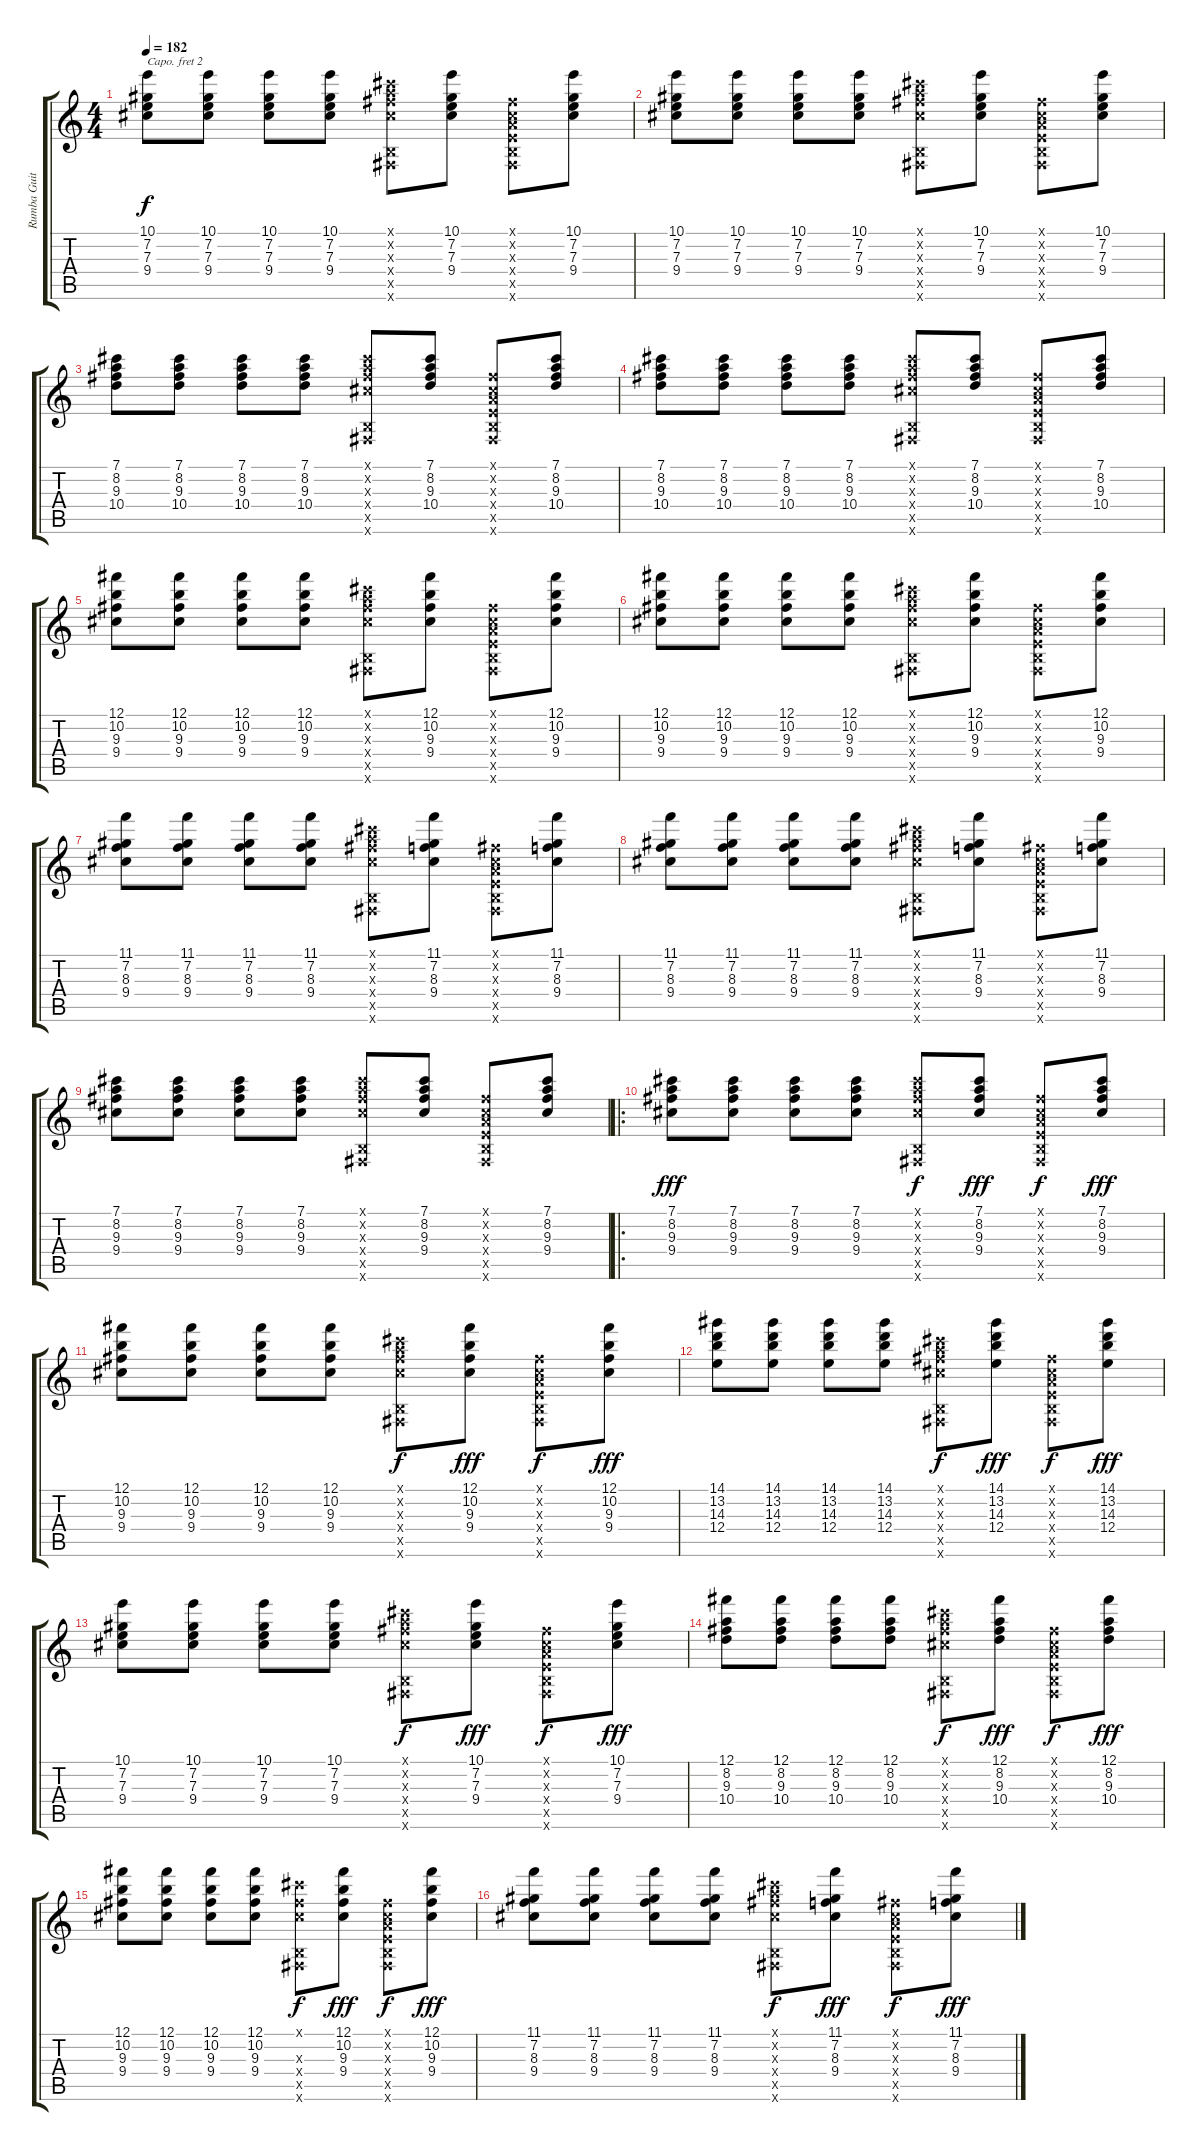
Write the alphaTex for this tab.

\track ("Rumba Guitar2" "Rumba Guit") {instrument acousticguitarnylon}
\staff {score tabs}
\capo 2
\tuning (E4 B3 G3 D3 A2 E2) {hide}
\ts (4 4)
\tempo 182
\clef g2
\ks c
(10.1 7.2 7.3 9.4).8{dy f} (10.1 7.2 7.3 9.4).8 (10.1 7.2 7.3 9.4).8 (10.1 7.2 7.3 9.4).8 (7.1{x} 8.2{x} 9.3{x} 9.4{x} 0.5{x} 0.6{x}).8 (10.1 7.2 7.3 9.4).8 (0.1{x} 0.2{x} 0.3{x} 0.4{x} 0.5{x} 0.6{x}).8 (10.1 7.2 7.3 9.4).8 |
(10.1 7.2 7.3 9.4).8 (10.1 7.2 7.3 9.4).8 (10.1 7.2 7.3 9.4).8 (10.1 7.2 7.3 9.4).8 (7.1{x} 8.2{x} 9.3{x} 9.4{x} 0.5{x} 0.6{x}).8 (10.1 7.2 7.3 9.4).8 (0.1{x} 0.2{x} 0.3{x} 0.4{x} 0.5{x} 0.6{x}).8 (10.1 7.2 7.3 9.4).8 |
(7.1 8.2 9.3 10.4).8 (7.1 8.2 9.3 10.4).8 (7.1 8.2 9.3 10.4).8 (7.1 8.2 9.3 10.4).8 (7.1{x} 8.2{x} 9.3{x} 9.4{x} 0.5{x} 0.6{x}).8 (7.1 8.2 9.3 10.4).8 (0.1{x} 0.2{x} 0.3{x} 0.4{x} 0.5{x} 0.6{x}).8 (7.1 8.2 9.3 10.4).8 |
(7.1 8.2 9.3 10.4).8 (7.1 8.2 9.3 10.4).8 (7.1 8.2 9.3 10.4).8 (7.1 8.2 9.3 10.4).8 (7.1{x} 8.2{x} 9.3{x} 9.4{x} 0.5{x} 0.6{x}).8 (7.1 8.2 9.3 10.4).8 (0.1{x} 0.2{x} 0.3{x} 0.4{x} 0.5{x} 0.6{x}).8 (7.1 8.2 9.3 10.4).8 |
(12.1 10.2 9.3 9.4).8 (12.1 10.2 9.3 9.4).8 (12.1 10.2 9.3 9.4).8 (12.1 10.2 9.3 9.4).8 (7.1{x} 8.2{x} 9.3{x} 9.4{x} 0.5{x} 0.6{x}).8 (12.1 10.2 9.3 9.4).8 (0.1{x} 0.2{x} 0.3{x} 0.4{x} 0.5{x} 0.6{x}).8 (12.1 10.2 9.3 9.4).8 |
(12.1 10.2 9.3 9.4).8 (12.1 10.2 9.3 9.4).8 (12.1 10.2 9.3 9.4).8 (12.1 10.2 9.3 9.4).8 (7.1{x} 8.2{x} 9.3{x} 9.4{x} 0.5{x} 0.6{x}).8 (12.1 10.2 9.3 9.4).8 (0.1{x} 0.2{x} 0.3{x} 0.4{x} 0.5{x} 0.6{x}).8 (12.1 10.2 9.3 9.4).8 |
(11.1 7.2 8.3 9.4).8 (11.1 7.2 8.3 9.4).8 (11.1 7.2 8.3 9.4).8 (11.1 7.2 8.3 9.4).8 (7.1{x} 8.2{x} 9.3{x} 9.4{x} 0.5{x} 0.6{x}).8 (11.1 7.2 8.3 9.4).8 (0.1{x} 0.2{x} 0.3{x} 0.4{x} 0.5{x} 0.6{x}).8 (11.1 7.2 8.3 9.4).8 |
(11.1 7.2 8.3 9.4).8 (11.1 7.2 8.3 9.4).8 (11.1 7.2 8.3 9.4).8 (11.1 7.2 8.3 9.4).8 (7.1{x} 8.2{x} 9.3{x} 9.4{x} 0.5{x} 0.6{x}).8 (11.1 7.2 8.3 9.4).8 (0.1{x} 0.2{x} 0.3{x} 0.4{x} 0.5{x} 0.6{x}).8 (11.1 7.2 8.3 9.4).8 |
(7.1 8.2 9.3 9.4).8 (7.1 8.2 9.3 9.4).8 (7.1 8.2 9.3 9.4).8 (7.1 8.2 9.3 9.4).8 (7.1{x} 8.2{x} 9.3{x} 9.4{x} 0.5{x} 0.6{x}).8 (7.1 8.2 9.3 9.4).8 (0.1{x} 0.2{x} 0.3{x} 0.4{x} 0.5{x} 0.6{x}).8 (7.1 8.2 9.3 9.4).8 |
\ro
(7.1 8.2 9.3 9.4).8{dy fff} (7.1 8.2 9.3 9.4).8 (7.1 8.2 9.3 9.4).8 (7.1 8.2 9.3 9.4).8 (7.1{x} 8.2{x} 9.3{x} 9.4{x} 0.5{x} 0.6{x}).8{dy f} (7.1 8.2 9.3 9.4).8{dy fff} (0.1{x} 0.2{x} 0.3{x} 0.4{x} 0.5{x} 0.6{x}).8{dy f} (7.1 8.2 9.3 9.4).8{dy fff} |
(12.1 10.2 9.3 9.4).8 (12.1 10.2 9.3 9.4).8 (12.1 10.2 9.3 9.4).8 (12.1 10.2 9.3 9.4).8 (7.1{x} 8.2{x} 9.3{x} 9.4{x} 0.5{x} 0.6{x}).8{dy f} (12.1 10.2 9.3 9.4).8{dy fff} (0.1{x} 0.2{x} 0.3{x} 0.4{x} 0.5{x} 0.6{x}).8{dy f} (12.1 10.2 9.3 9.4).8{dy fff} |
(14.1 13.2 14.3 12.4).8 (14.1 13.2 14.3 12.4).8 (14.1 13.2 14.3 12.4).8 (14.1 13.2 14.3 12.4).8 (7.1{x} 8.2{x} 9.3{x} 9.4{x} 0.5{x} 0.6{x}).8{dy f} (14.1 13.2 14.3 12.4).8{dy fff} (0.1{x} 0.2{x} 0.3{x} 0.4{x} 0.5{x} 0.6{x}).8{dy f} (14.1 13.2 14.3 12.4).8{dy fff} |
(10.1 7.2 7.3 9.4).8 (10.1 7.2 7.3 9.4).8 (10.1 7.2 7.3 9.4).8 (10.1 7.2 7.3 9.4).8 (7.1{x} 8.2{x} 9.3{x} 9.4{x} 0.5{x} 0.6{x}).8{dy f} (10.1 7.2 7.3 9.4).8{dy fff} (0.1{x} 0.2{x} 0.3{x} 0.4{x} 0.5{x} 0.6{x}).8{dy f} (10.1 7.2 7.3 9.4).8{dy fff} |
(12.1 8.2 9.3 10.4).8 (12.1 8.2 9.3 10.4).8 (12.1 8.2 9.3 10.4).8 (12.1 8.2 9.3 10.4).8 (7.1{x} 8.2{x} 9.3{x} 9.4{x} 0.5{x} 0.6{x}).8{dy f} (12.1 8.2 9.3 10.4).8{dy fff} (0.1{x} 0.2{x} 0.3{x} 0.4{x} 0.5{x} 0.6{x}).8{dy f} (12.1 8.2 9.3 10.4).8{dy fff} |
(12.1 10.2 9.3 9.4).8 (12.1 10.2 9.3 9.4).8 (12.1 10.2 9.3 9.4).8 (12.1 10.2 9.3 9.4).8 (7.1{x} 9.3{x} 9.4{x} 0.5{x} 0.6{x}).8{dy f} (12.1 10.2 9.3 9.4).8{dy fff} (0.1{x} 0.2{x} 0.3{x} 0.4{x} 0.5{x} 0.6{x}).8{dy f} (12.1 10.2 9.3 9.4).8{dy fff} |
(11.1 7.2 8.3 9.4).8 (11.1 7.2 8.3 9.4).8 (11.1 7.2 8.3 9.4).8 (11.1 7.2 8.3 9.4).8 (7.1{x} 8.2{x} 9.3{x} 9.4{x} 0.5{x} 0.6{x}).8{dy f} (11.1 7.2 8.3 9.4).8{dy fff} (0.1{x} 0.2{x} 0.3{x} 0.4{x} 0.5{x} 0.6{x}).8{dy f} (11.1 7.2 8.3 9.4).8{dy fff}
